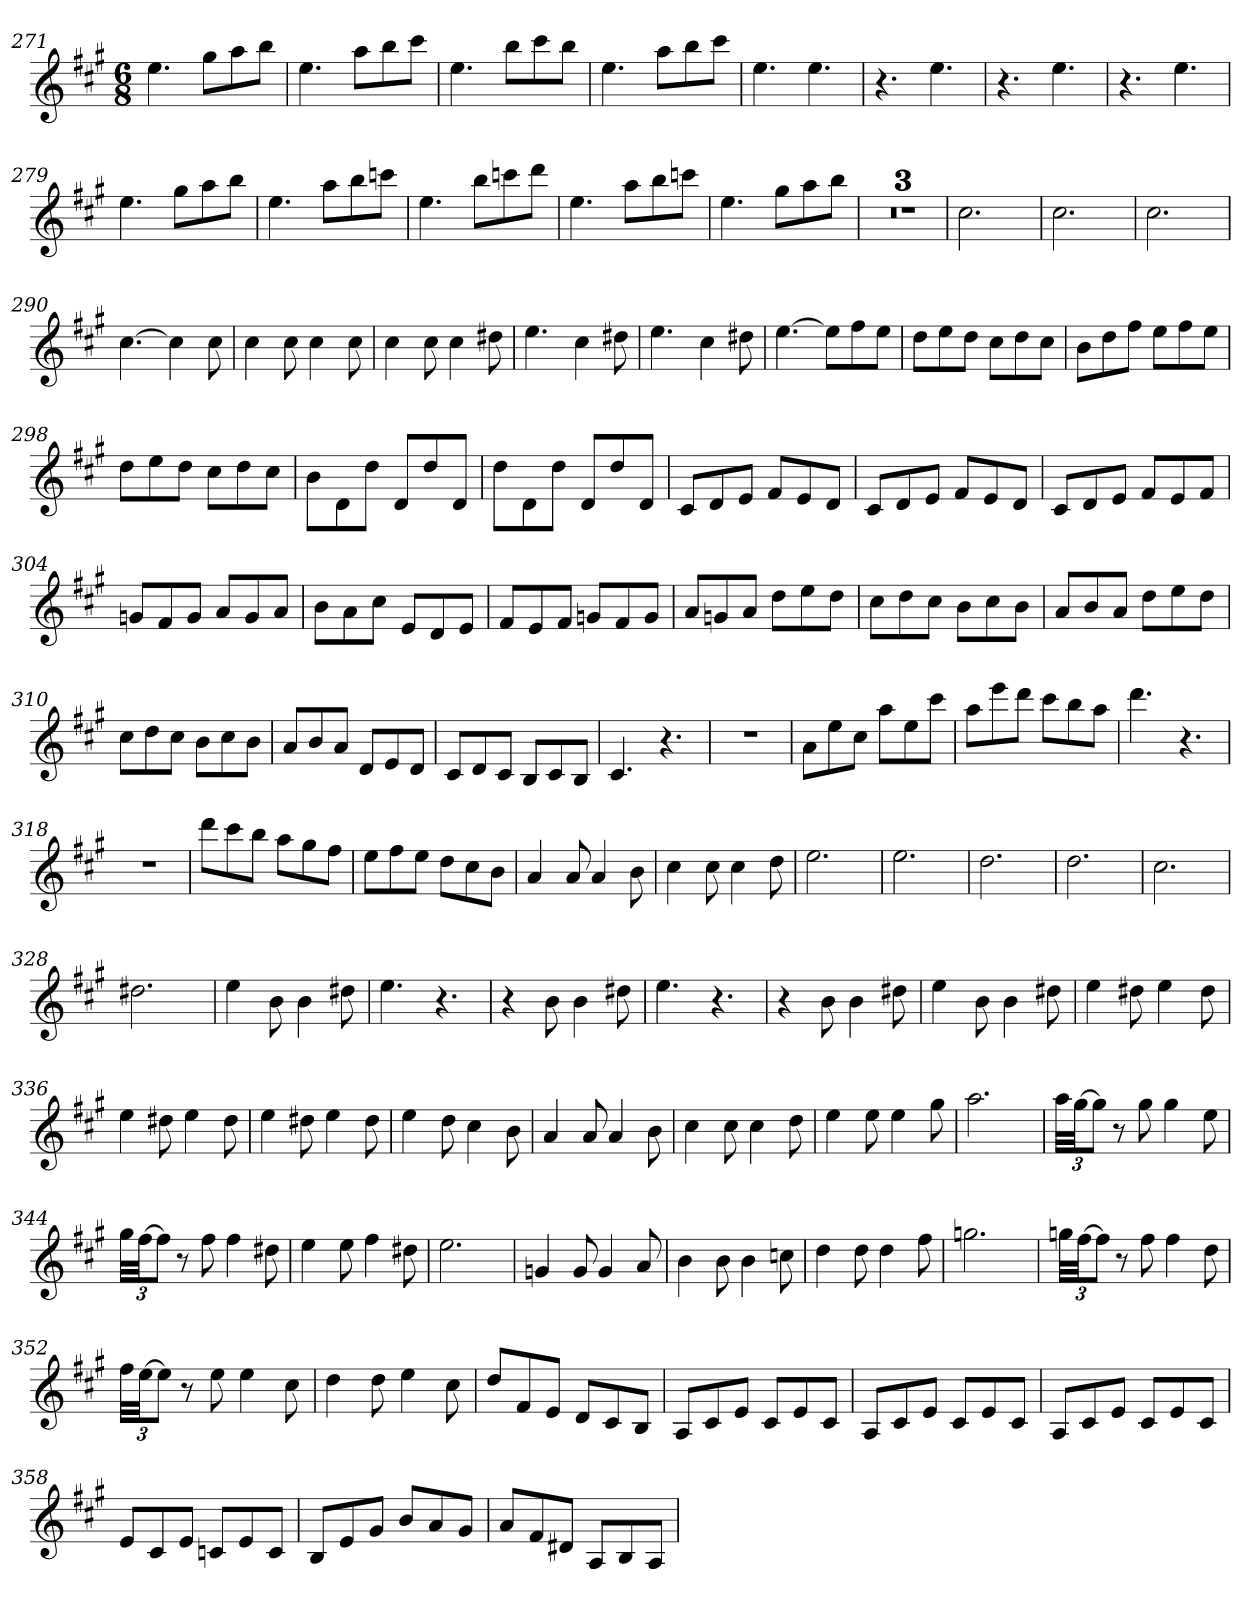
**kern
*part1
*staff1
*clefG2
*k[f#c#g#]
*A:
*M6/8
=271
4.ee
8gg#\L
8aa\
8bb\J
=272
4.ee
8aa\L
8bb\
8ccc#\J
=273
4.ee
8bb\L
8ccc#\
8bb\J
=274
4.ee
8aa\L
8bb\
8ccc#\J
=275
4.ee
4.ee
=276
4.r
4.ee
=277
4.r
4.ee
=278
4.r
4.ee
=279
4.ee
8gg#\L
8aa\
8bb\J
=280
4.ee
8aa\L
8bb\
8cccn\J
=281
4.ee
8bb\L
8cccn\
8ddd\J
=282
4.ee
8aa\L
8bb\
8cccn\J
=283
4.ee
8gg#\L
8aa\
8bb\J
=284
2.r
=285
2.r
=286
2.r
=287
2.cc#
=288
2.cc#
=289
2.cc#
=290
[4.cc#
4cc#]
8cc#
=291
4cc#
8cc#
4cc#
8cc#
=292
4cc#
8cc#
4cc#
8dd#X
=293
4.ee
4cc#
8dd#X
=294
4.ee
4cc#
8dd#X
=295
[4.ee
8ee\L]
8ff#\
8ee\J
=296
8dd\L
8ee\
8dd\J
8cc#\L
8dd\
8cc#\J
=297
8b\L
8dd\
8ff#\J
8ee\L
8ff#\
8ee\J
=298
8dd\L
8ee\
8dd\J
8cc#\L
8dd\
8cc#\J
=299
8b\L
8d\
8dd\J
8d/L
8dd/
8d/J
=300
8dd\L
8d\
8dd\J
8d/L
8dd/
8d/J
=301
8c#/L
8d/
8e/J
8f#/L
8e/
8d/J
=302
8c#/L
8d/
8e/J
8f#/L
8e/
8d/J
=303
8c#/L
8d/
8e/J
8f#/L
8e/
8f#/J
=304
8gn/L
8f#/
8g/J
8a/L
8g/
8a/J
=305
8b\L
8a\
8cc#\J
8e/L
8d/
8e/J
=306
8f#/L
8e/
8f#/J
8gn/L
8f#/
8g/J
=307
8a/L
8gn/
8a/J
8dd\L
8ee\
8dd\J
=308
8cc#\L
8dd\
8cc#\J
8b\L
8cc#\
8b\J
=309
8a/L
8b/
8a/J
8dd\L
8ee\
8dd\J
=310
8cc#\L
8dd\
8cc#\J
8b\L
8cc#\
8b\J
=311
8a/L
8b/
8a/J
8d/L
8e/
8d/J
=312
8c#/L
8d/
8c#/J
8B/L
8c#/
8B/J
=313
4.c#
4.r
=314
2.r
=315
8a\L
8ee\
8cc#\J
8aa\L
8ee\
8ccc#\J
=316
8aa\L
8eee\
8ddd\J
8ccc#\L
8bb\
8aa\J
=317
4.ddd
4.r
=318
2.r
=319
8ddd\L
8ccc#\
8bb\J
8aa\L
8gg#\
8ff#\J
=320
8ee\L
8ff#\
8ee\J
8dd\L
8cc#\
8b\J
=321
4a
8a
4a
8b
=322
4cc#
8cc#
4cc#
8dd
=323
2.ee
=324
2.ee
=325
2.dd
=326
2.dd
=327
2.cc#
=328
2.dd#X
=329
4ee
8b
4b
8dd#X
=330
4.ee
4.r
=331
4r
8b
4b
8dd#X
=332
4.ee
4.r
=333
4r
8b
4b
8dd#X
=334
4ee
8b
4b
8dd#X
=335
4ee
8dd#X
4ee
8dd#
=336
4ee
8dd#X
4ee
8dd#
=337
4ee
8dd#X
4ee
8dd#
=338
4ee
8dd
4cc#
8b
=339
4a
8a
4a
8b
=340
4cc#
8cc#
4cc#
8dd
=341
4ee
8ee
4ee
8gg#
=342
2.aa
=343
48aa\LLL
[48gg#\JJ
12gg#\J]
8r
8gg#
4gg#
8ee
=344
48gg#\LLL
[48ff#\JJ
12ff#\J]
8r
8ff#
4ff#
8dd#X
=345
4ee
8ee
4ff#
8dd#X
=346
2.ee
=347
4gn
8g
4g
8a
=348
4b
8b
4b
8ccn
=349
4dd
8dd
4dd
8ff#
=350
2.ggn
=351
48ggn\LLL
[48ff#\JJ
12ff#\J]
8r
8ff#
4ff#
8dd
=352
48ff#\LLL
[48ee\JJ
12ee\J]
8r
8ee
4ee
8cc#
=353
4dd
8dd
4ee
8cc#
=354
8dd/L
8f#/
8e/J
8d/L
8c#/
8B/J
=355
8A/L
8c#/
8e/J
8c#/L
8e/
8c#/J
=356
8A/L
8c#/
8e/J
8c#/L
8e/
8c#/J
=357
8A/L
8c#/
8e/J
8c#/L
8e/
8c#/J
=358
8e/L
8c#/
8e/J
8cn/L
8e/
8c/J
=359
8B/L
8e/
8g#/J
8b/L
8a/
8g#/J
=360
8a/L
8f#/
8d#X/J
8A/L
8B/
8A/J
=
*-
